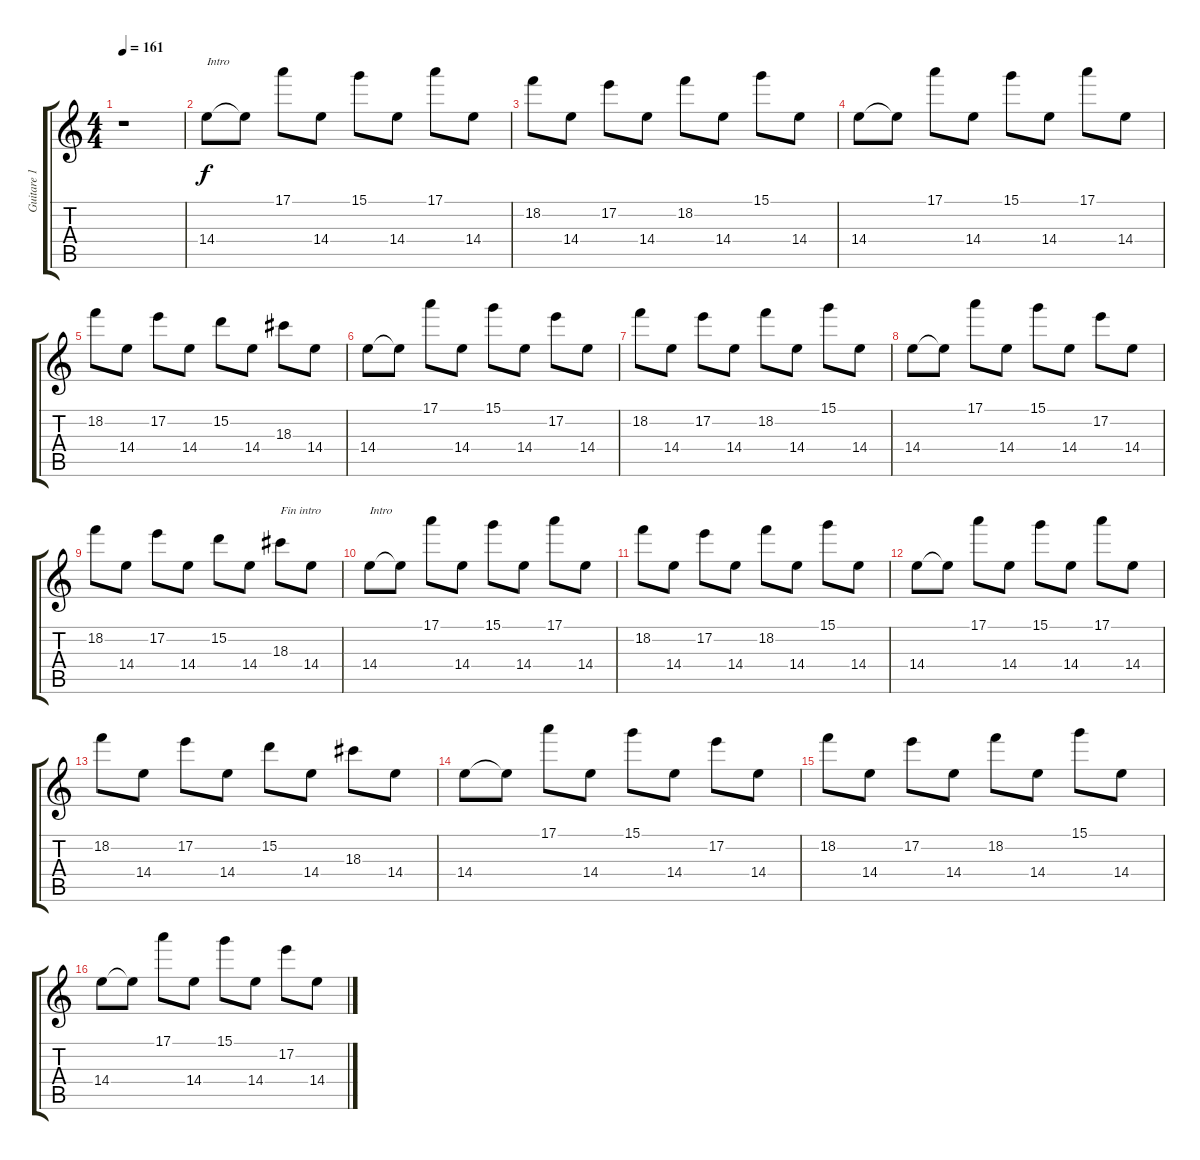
\track ("Guitare 1" "Guitare 1") {instrument overdrivenguitar}
\staff {score tabs}
\tuning (E4 B3 G3 D3 A2 E2) {hide}
\ts (4 4)
\tempo 161
\clef g2
\ks c
r.1{dy f instrument overdrivenguitar} |
14.4.8{txt "Intro" balance 16} 14.4{t}.8 17.1.8 14.4.8 15.1.8{balance 0} 14.4.8 17.1.8 14.4.8 |
18.2.8 14.4.8 17.2.8 14.4.8 18.2.8{balance 16} 14.4.8 15.1.8 14.4.8 |
14.4.8 14.4{t}.8 17.1.8 14.4.8 15.1.8{balance 0} 14.4.8 17.1.8 14.4.8 |
18.2.8 14.4.8 17.2.8 14.4.8 15.2.8{balance 16} 14.4.8 18.3.8 14.4.8 |
14.4.8 14.4{t}.8 17.1.8 14.4.8 15.1.8{balance 0} 14.4.8 17.2.8 14.4.8 |
18.2.8 14.4.8 17.2.8 14.4.8 18.2.8{balance 16} 14.4.8 15.1.8 14.4.8 |
14.4.8 14.4{t}.8 17.1.8 14.4.8 15.1.8{balance 0} 14.4.8 17.2.8 14.4.8 |
18.2.8 14.4.8 17.2.8 14.4.8 15.2.8{balance 16} 14.4.8 18.3.8{txt "Fin intro"} 14.4.8 |
14.4.8{txt "Intro"} 14.4{t}.8 17.1.8 14.4.8 15.1.8{balance 0} 14.4.8 17.1.8 14.4.8 |
18.2.8 14.4.8 17.2.8 14.4.8 18.2.8{balance 16} 14.4.8 15.1.8 14.4.8 |
14.4.8 14.4{t}.8 17.1.8 14.4.8 15.1.8{balance 0} 14.4.8 17.1.8 14.4.8 |
18.2.8 14.4.8 17.2.8 14.4.8 15.2.8{balance 16} 14.4.8 18.3.8 14.4.8 |
14.4.8 14.4{t}.8 17.1.8 14.4.8 15.1.8{balance 0} 14.4.8 17.2.8 14.4.8 |
18.2.8 14.4.8 17.2.8 14.4.8 18.2.8{balance 16} 14.4.8 15.1.8 14.4.8 |
14.4.8 14.4{t}.8 17.1.8 14.4.8 15.1.8{balance 0} 14.4.8 17.2.8 14.4.8
